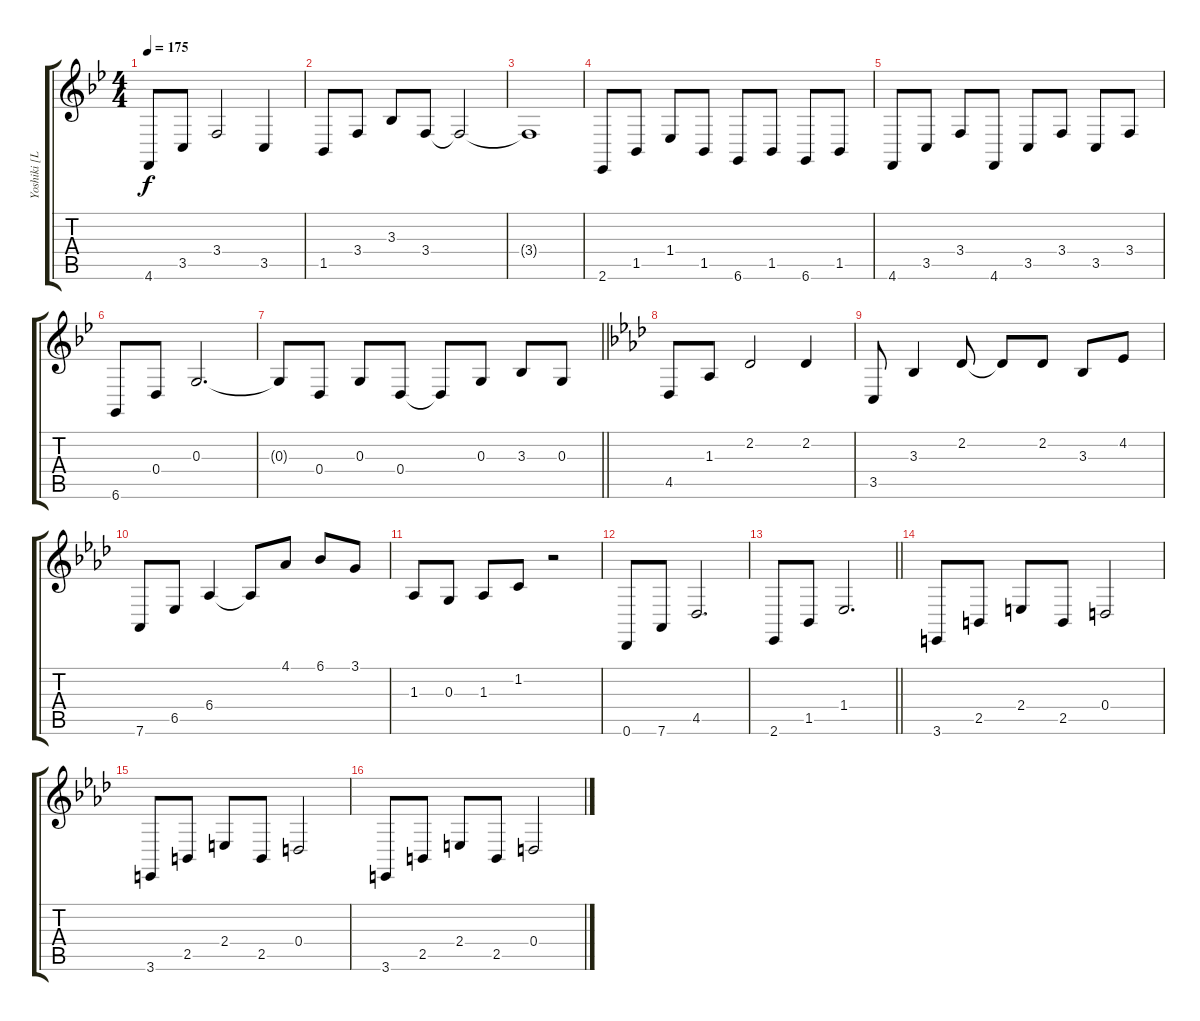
\track ("Yoshiki [L]" "Yoshiki [L") {instrument acousticgrandpiano}
\staff {score tabs}
\tuning (E4 B3 G3 D3 A2 Db2) {hide}
\ts (4 4)
\tempo 175
\clef g2
\ks bb
4.6.8{dy f} 3.5.8 3.4.2 3.5.4 |
1.5.8 3.4.8 3.3.8 3.4.8 3.4{t}.2 |
3.4{t}.1 |
2.6.8 1.5.8 1.4.8 1.5.8 6.6.8 1.5.8 6.6.8 1.5.8 |
4.6.8 3.5.8 3.4.8 4.6.8 3.5.8 3.4.8 3.5.8 3.4.8 |
6.6.8 0.4.8 0.3.2{d} |
\barLineRight lightlight
0.3{t}.8 0.4.8 0.3.8 0.4.8 0.4{t}.8 0.3.8 3.3.8 0.3.8 |
\ks ab
4.5.8 1.3.8 2.2.2 2.2.4 |
3.5.8 3.3.4 2.2.8 2.2{t}.8 2.2.8 3.3.8 4.2.8 |
7.6.8 6.5.8 6.4.4 6.4{t}.8 4.1.8 6.1.8 3.1.8 |
1.3.8 0.3.8 1.3.8 1.2.8 r.2 |
0.6.8 7.6.8 4.5.2{d} |
\barLineRight lightlight
2.6.8 1.5.8 1.4.2{d} |
3.6.8 2.5.8 2.4.8 2.5.8 0.4.2 |
3.6.8 2.5.8 2.4.8 2.5.8 0.4.2 |
3.6.8 2.5.8 2.4.8 2.5.8 0.4.2
